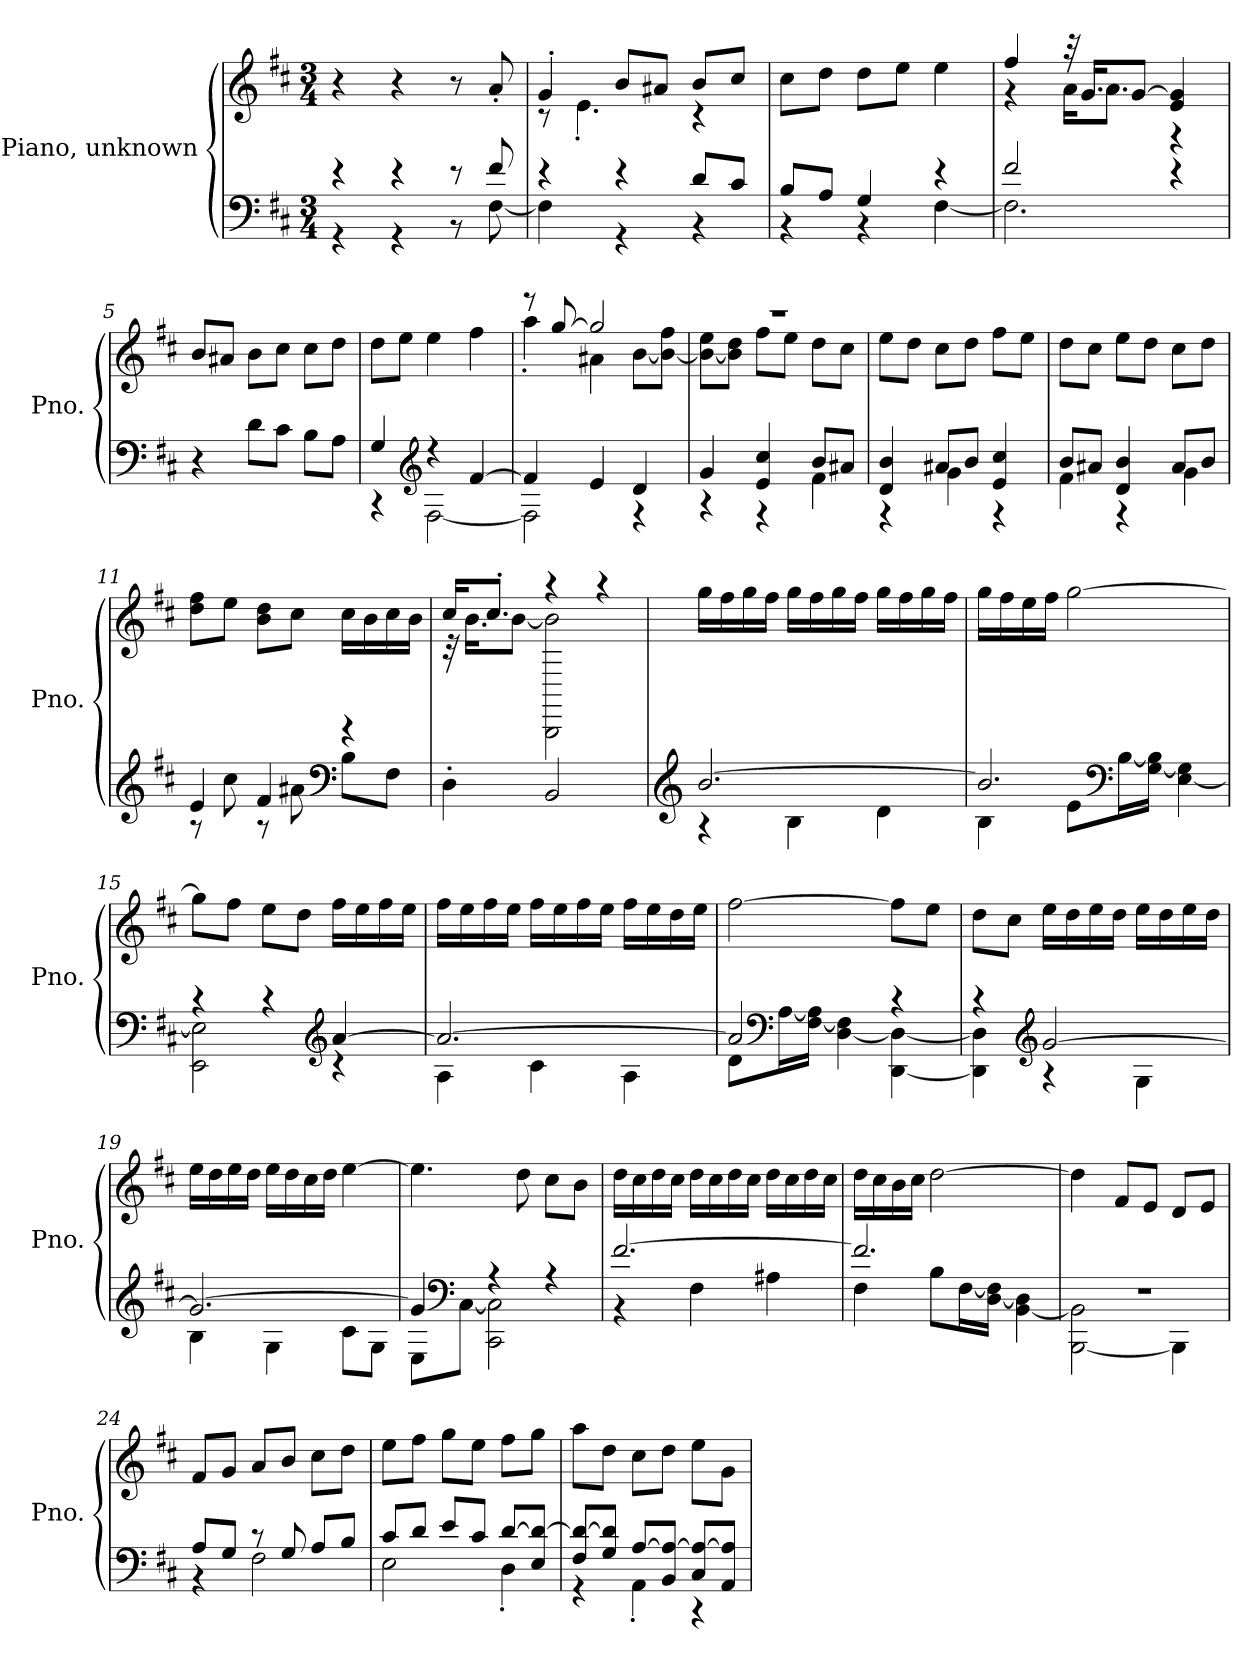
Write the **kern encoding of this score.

**kern	**kern
*part1	*part1
*staff2	*staff1
*I"Piano, unknown	*
*I'Pno.	*
*clefF4	*clefG2
*k[f#c#]	*k[f#c#]
*M3/4	*M3/4
*MM170	*MM170
=1	=1
*^	*
4r	4r	4r
4r	4r	4r
8r	8r	8r
8f#/	[8F#\	8a'/
=2	=2	=2
*	*	*^
4r	4F#\]	4g'/	8r
.	.	.	4.e'\
4r	4r	8b/L	.
.	.	8a#X/J	.
8d/L	4r	8b/L	4r
8c#/J	.	8cc#/J	.
*	*	*v	*v
=3	=3	=3
8B/L	4r	8cc#\L
8A/J	.	8dd\J
4G/	4r	8dd\L
.	.	8ee\J
4r	[4F#\	4ee\
=4	=4	=4
*	*	*^
2f#/	2.F#\]	4ff#/	4r
.	.	32r	16a\KL
.	.	16.g/KL	.
.	.	.	8.a\J
.	.	[8g/J	.
4r	.	4e/ 4g/]	4r
*v	*v	*	*
*	*v	*v
=5	=5
4r	8b/L
.	8a#X/J
8d\L	8b\L
8c#\J	8cc#\J
8B\L	8cc#\L
8A\J	8dd\J
=6	=6
*^	*
4G/	4r	8dd\L
.	.	8ee\J
*clefG2	*	*
4r	[2F#\	4ee\
[4f#/	.	4ff#\
!!LO:LB:g=z
=7	=7	=7
*	*	*^
4f#/]	2F#\]	8r	4aa'\
.	.	[8gg/	.
4e/	.	2gg/]	4a#X\
4d/	4r	.	[8b\L
.	.	.	8b\_ 8ff#\J
=8	=8	=8	=8
4g/	4r	2.r	8b\_ 8ee\L
.	.	.	8b\] 8dd\J
4e/ 4cc#/	4r	.	8ff#\L
.	.	.	8ee\J
8b/L	4f#\	.	8dd\L
8a#X/J	.	.	8cc#\J
*	*	*v	*v
=9	=9	=9
4d/ 4b/	4r	8ee\L
.	.	8dd\J
8a#X/L	4g\	8cc#\L
8b/J	.	8dd\J
4e/ 4cc#/	4r	8ff#\L
.	.	8ee\J
=10	=10	=10
8b/L	4f#\	8dd\L
8a#X/J	.	8cc#\J
4d/ 4b/	4r	8ee\L
.	.	8dd\J
8a#/L	4g\	8cc#\L
8b/J	.	8dd\J
=11	=11	=11
4e/	8r	8dd\ 8ff#\L
.	8cc#\	8ee\J
4f#/	8r	8b\ 8dd\L
.	8a#X\	8cc#\J
*clefF4	*	*
4r	8B\L	16cc#\LL
.	.	16b\
.	8F#\J	16cc#\
.	.	16b\JJ
*v	*v	*
!!LO:LB:g=z
=12	=12
*	*^
4D'\	16cc#/KL	32r
.	.	16.b\KL
.	8.cc#'/J	.
.	.	[8b\J
2BB/	4r	2BBB\ 2b\]
.	4r	.
*	*v	*v
=13	=13
*clefG2	*
*^	*
[2.b/	4r	16gg\LL
.	.	16ff#\
.	.	16gg\
.	.	16ff#\JJ
.	4B\	16gg\LL
.	.	16ff#\
.	.	16gg\
.	.	16ff#\JJ
.	4d\	16gg\LL
.	.	16ff#\
.	.	16gg\
.	.	16ff#\JJ
=14	=14	=14
2.b/]	4B\	16gg\LL
.	.	16ff#\
.	.	16ee\
.	.	16ff#\JJ
.	8e\L	[2gg\
*clefF4	*	*
.	[16B\L	.
.	[16G\ 16B\]JJ	.
.	[4E\ 4G\]	.
=15	=15	=15
4r	2EE\ 2E\]	8gg\L]
.	.	8ff#\J
4r	.	8ee\L
.	.	8dd\J
*clefG2	*	*
[4a/	4r	16ff#\LL
.	.	16ee\
.	.	16ff#\
.	.	16ee\JJ
!!LO:LB:g=z
=16	=16	=16
2.a/_	4A\	16ff#\LL
.	.	16ee\
.	.	16ff#\
.	.	16ee\JJ
.	4c#\	16ff#\LL
.	.	16ee\
.	.	16ff#\
.	.	16ee\JJ
.	4A\	16ff#\LL
.	.	16ee\
.	.	16dd\
.	.	16ee\JJ
=17	=17	=17
2a/]	8d\L	[2ff#\
*clefF4	*	*
.	[16A\L	.
.	[16F#\ 16A\]JJ	.
.	[4D\ 4F#\]	.
4r	[4DD\ 4D\_	8ff#\L]
.	.	8ee\J
=18	=18	=18
4r	4DD\] 4D\]	8dd\L
.	.	8cc#\J
*clefG2	*	*
[2g/	4r	16ee\LL
.	.	16dd\
.	.	16ee\
.	.	16dd\JJ
.	4G\	16ee\LL
.	.	16dd\
.	.	16ee\
.	.	16dd\JJ
=19	=19	=19
2.g/_	4B\	16ee\LL
.	.	16dd\
.	.	16ee\
.	.	16dd\JJ
.	4G\	16ee\LL
.	.	16dd\
.	.	16cc#\
.	.	16dd\JJ
.	8c#\L	[4ee\
.	8G\J	.
!!LO:LB:g=z
=20	=20	=20
4g/]	8E\L	4.ee\]
*clefF4	*	*
.	[8C#\J	.
4r	2CC#\ 2C#\]	.
.	.	8dd\
4r	.	8cc#\L
.	.	8b\J
=21	=21	=21
[2.f#/	4r	16dd\LL
.	.	16cc#\
.	.	16dd\
.	.	16cc#\JJ
.	4F#\	16dd\LL
.	.	16cc#\
.	.	16dd\
.	.	16cc#\JJ
.	4A#X\	16dd\LL
.	.	16cc#\
.	.	16dd\
.	.	16cc#\JJ
=22	=22	=22
2.f#/]	4F#\	16dd\LL
.	.	16cc#\
.	.	16b\
.	.	16cc#\JJ
.	8B\L	[2dd\
.	[16F#\L	.
.	[16D\ 16F#\]JJ	.
.	[4BB\ 4D\]	.
=23	=23	=23
2.r	[2BBB\ 2BB\]	4dd\]
.	.	8f#/L
.	.	8e/J
.	4BBB\]	8d/L
.	.	8e/J
=24	=24	=24
8A/L	4r	8f#/L
8G/J	.	8g/J
8r	2F#\	8a/L
8G/	.	8b/J
8A/L	.	8cc#\L
8B/J	.	8dd\J
!!LO:LB:g=z
=25	=25	=25
8c#/L	2E\	8ee\L
8d/J	.	8ff#\J
8e/L	.	8gg\L
8c#/J	.	8ee\J
[8d/L	4D'\	8ff#\L
8E/ 8d/_J	.	8gg\J
=26	=26	=26
8F#/ 8d/_L	4r	8aa\L
8G/ 8d/]J	.	8dd\J
[8A/L	4AA'\	8cc#\L
8BB/ 8A/_J	.	8dd\J
8C#/ 8A/_L	4r	8ee\L
8AA/ 8A/]J	.	8g\J
*v	*v	*
=	=
*-	*-
